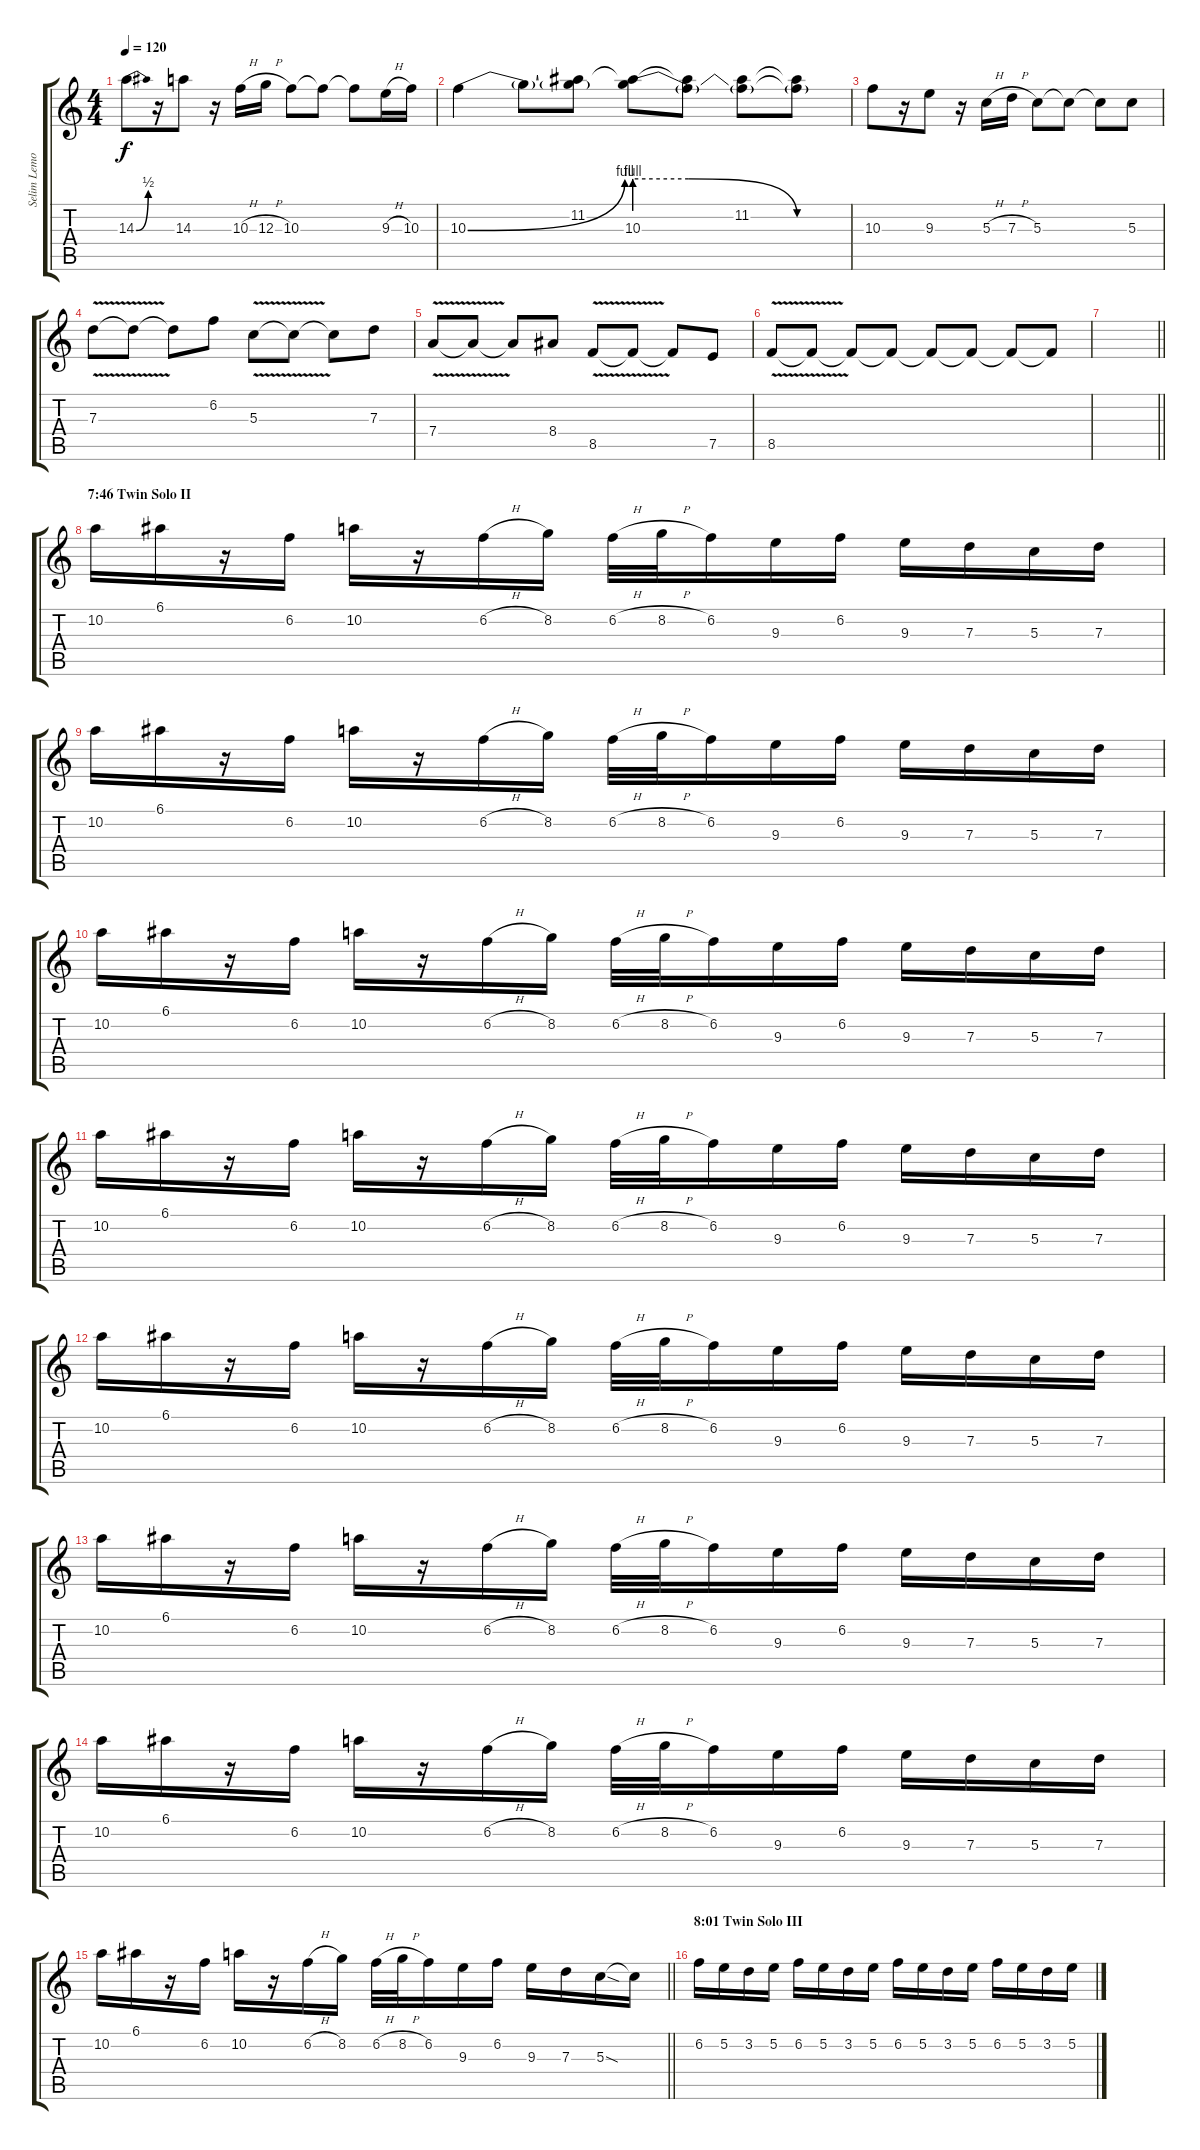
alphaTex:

\track ("Selim Lemouchi (Lead - Harmony Guitar)" "Selim Lemo") {instrument distortionguitar}
\staff {score tabs}
\tuning (E4 B3 G3 D3 A2 E2) {hide}
\ts (4 4)
\tempo 120
\clef g2
\ks c
14.3{be (bend 0 0 60 2)}.8{dy f} r.16 14.3.8 r.16 10.3{h}.16 12.3{h}.16 10.3.8 10.3{t}.8 10.3{t}.8 9.3{h}.16 10.3.16 |
10.3{be (bend 0 0 60 4)}.4 10.3{t}.8 (11.2 10.3{t}).8 (11.2{t} 10.3{be (custom 0 4 15 4 45 0 60 0)}).8 (11.2{t} 10.3{t}).8 (11.2 10.3{t}).8 (11.2{t} 10.3{t}).8 |
10.3.8 r.16 9.3.8 r.16 5.3{h}.16 7.3{h}.16 5.3.8 5.3{t}.8 5.3{t}.8 5.3.8 |
7.3{v}.8 7.3{t}.8 7.3{t}.8 6.2.8 5.3{v}.8 5.3{t}.8 5.3{t}.8 7.3.8 |
7.4{v}.8 7.4{t}.8 7.4{t}.8 8.4.8 8.5{v}.8 8.5{t}.8 8.5{t}.8 7.5.8 |
8.5{v}.8 8.5{t}.8 8.5{t}.8 8.5{t}.8 8.5{t}.8 8.5{t}.8 8.5{t}.8 8.5{t}.8 |
\barLineRight lightlight
|
\section ("" "7:46 Twin Solo II")
10.2.16 6.1.16 r.16 6.2.16 10.2.16 r.16 6.2{h}.16 8.2.16 6.2{h}.32 8.2{h}.32 6.2.16 9.3.16 6.2.16 9.3.16 7.3.16 5.3.16 7.3.16 |
10.2.16 6.1.16 r.16 6.2.16 10.2.16 r.16 6.2{h}.16 8.2.16 6.2{h}.32 8.2{h}.32 6.2.16 9.3.16 6.2.16 9.3.16 7.3.16 5.3.16 7.3.16 |
10.2.16 6.1.16 r.16 6.2.16 10.2.16 r.16 6.2{h}.16 8.2.16 6.2{h}.32 8.2{h}.32 6.2.16 9.3.16 6.2.16 9.3.16 7.3.16 5.3.16 7.3.16 |
10.2.16 6.1.16 r.16 6.2.16 10.2.16 r.16 6.2{h}.16 8.2.16 6.2{h}.32 8.2{h}.32 6.2.16 9.3.16 6.2.16 9.3.16 7.3.16 5.3.16 7.3.16 |
10.2.16 6.1.16 r.16 6.2.16 10.2.16 r.16 6.2{h}.16 8.2.16 6.2{h}.32 8.2{h}.32 6.2.16 9.3.16 6.2.16 9.3.16 7.3.16 5.3.16 7.3.16 |
10.2.16 6.1.16 r.16 6.2.16 10.2.16 r.16 6.2{h}.16 8.2.16 6.2{h}.32 8.2{h}.32 6.2.16 9.3.16 6.2.16 9.3.16 7.3.16 5.3.16 7.3.16 |
10.2.16 6.1.16 r.16 6.2.16 10.2.16 r.16 6.2{h}.16 8.2.16 6.2{h}.32 8.2{h}.32 6.2.16 9.3.16 6.2.16 9.3.16 7.3.16 5.3.16 7.3.16 |
\barLineRight lightlight
10.2.16 6.1.16 r.16 6.2.16 10.2.16 r.16 6.2{h}.16 8.2.16 6.2{h}.32 8.2{h}.32 6.2.16 9.3.16 6.2.16 9.3.16 7.3.16 5.3{sod}.16 5.3{t}.16 |
\section ("" "8:01 Twin Solo III")
6.2.16 5.2.16 3.2.16 5.2.16 6.2.16 5.2.16 3.2.16 5.2.16 6.2.16 5.2.16 3.2.16 5.2.16 6.2.16 5.2.16 3.2.16 5.2.16
